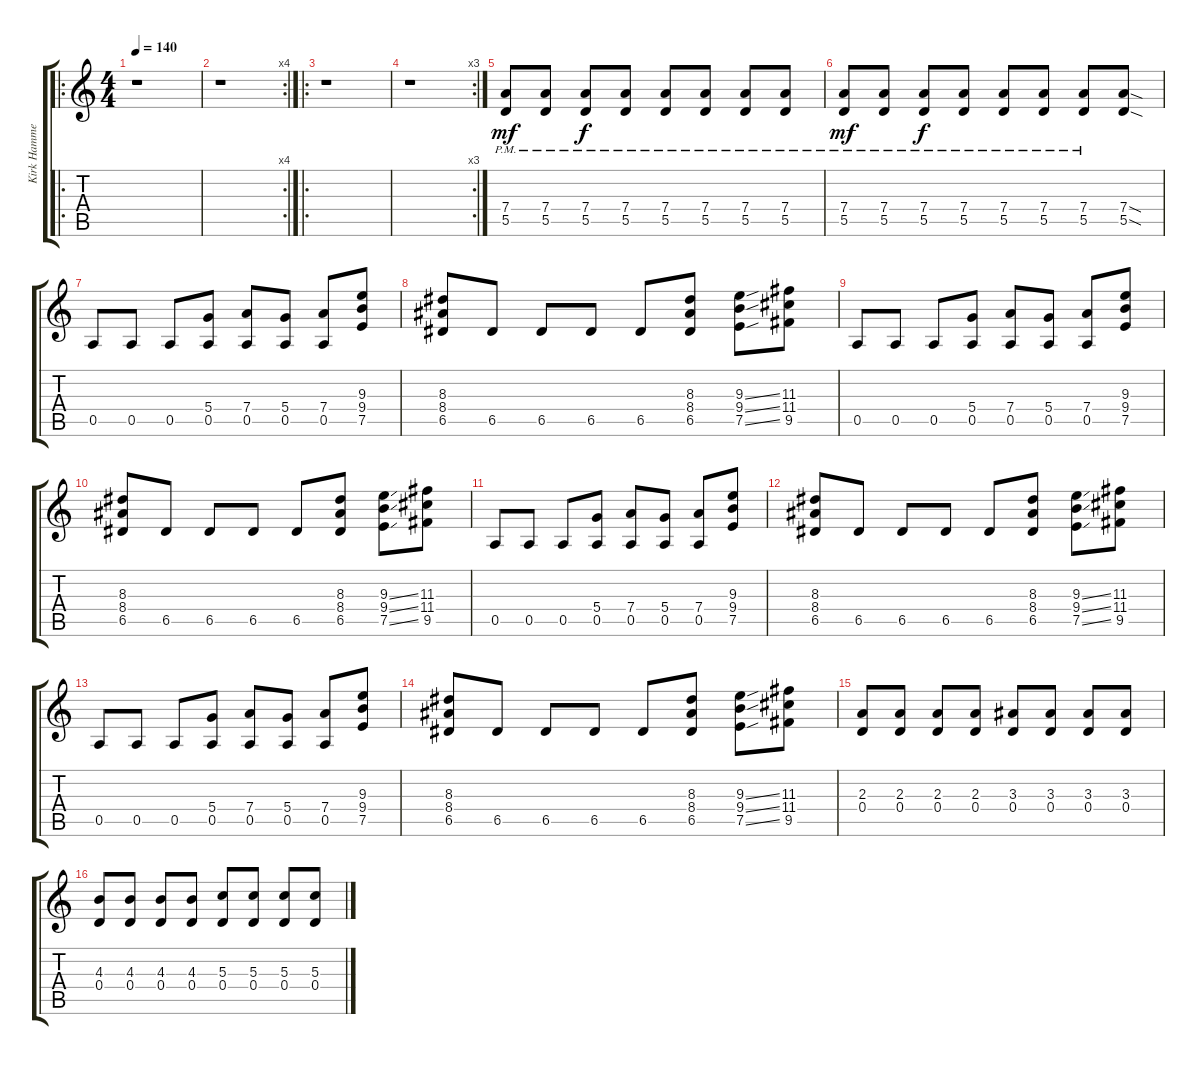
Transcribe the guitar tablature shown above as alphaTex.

\track ("Kirk Hammet" "Kirk Hamme") {instrument distortionguitar}
\staff {score tabs}
\tuning (E4 B3 G3 D3 A2 E2) {hide}
\ro
\ts (4 4)
\tempo 140
\clef g2
\ks c
r.1{dy mf} |
\rc 4
r.1 |
\ro
r.1 |
\rc 3
r.1 |
(7.4{pm} 5.5{pm}).8 (7.4{pm} 5.5{pm}).8 (7.4{pm} 5.5{pm}).8{dy f} (7.4{pm} 5.5{pm}).8 (7.4{pm} 5.5{pm}).8 (7.4{pm} 5.5{pm}).8 (7.4{pm} 5.5{pm}).8 (7.4{pm} 5.5).8 |
(7.4{pm} 5.5{pm}).8{dy mf} (7.4{pm} 5.5{pm}).8 (7.4{pm} 5.5{pm}).8{dy f} (7.4{pm} 5.5{pm}).8 (7.4{pm} 5.5{pm}).8 (7.4{pm} 5.5{pm}).8 (7.4{pm} 5.5{pm}).8 (7.4{sod} 5.5{sod}).8 |
0.5.8 0.5.8 0.5.8 (5.4 0.5).8 (7.4 0.5).8 (5.4 0.5).8 (7.4 0.5).8 (9.3 9.4 7.5).8 |
(8.3 8.4 6.5).8 6.5.8 6.5.8 6.5.8 6.5.8 (8.3 8.4 6.5).8 (9.3{ss} 9.4{ss} 7.5{ss}).8 (11.3 11.4 9.5).8 |
0.5.8 0.5.8 0.5.8 (5.4 0.5).8 (7.4 0.5).8 (5.4 0.5).8 (7.4 0.5).8 (9.3 9.4 7.5).8 |
(8.3 8.4 6.5).8 6.5.8 6.5.8 6.5.8 6.5.8 (8.3 8.4 6.5).8 (9.3{ss} 9.4{ss} 7.5{ss}).8 (11.3 11.4 9.5).8 |
0.5.8 0.5.8 0.5.8 (5.4 0.5).8 (7.4 0.5).8 (5.4 0.5).8 (7.4 0.5).8 (9.3 9.4 7.5).8 |
(8.3 8.4 6.5).8 6.5.8 6.5.8 6.5.8 6.5.8 (8.3 8.4 6.5).8 (9.3{ss} 9.4{ss} 7.5{ss}).8 (11.3 11.4 9.5).8 |
0.5.8 0.5.8 0.5.8 (5.4 0.5).8 (7.4 0.5).8 (5.4 0.5).8 (7.4 0.5).8 (9.3 9.4 7.5).8 |
(8.3 8.4 6.5).8 6.5.8 6.5.8 6.5.8 6.5.8 (8.3 8.4 6.5).8 (9.3{ss} 9.4{ss} 7.5{ss}).8 (11.3 11.4 9.5).8 |
(2.3 0.4).8 (2.3 0.4).8 (2.3 0.4).8 (2.3 0.4).8 (3.3 0.4).8 (3.3 0.4).8 (3.3 0.4).8 (3.3 0.4).8 |
(4.3 0.4).8 (4.3 0.4).8 (4.3 0.4).8 (4.3 0.4).8 (5.3 0.4).8 (5.3 0.4).8 (5.3 0.4).8 (5.3 0.4).8
